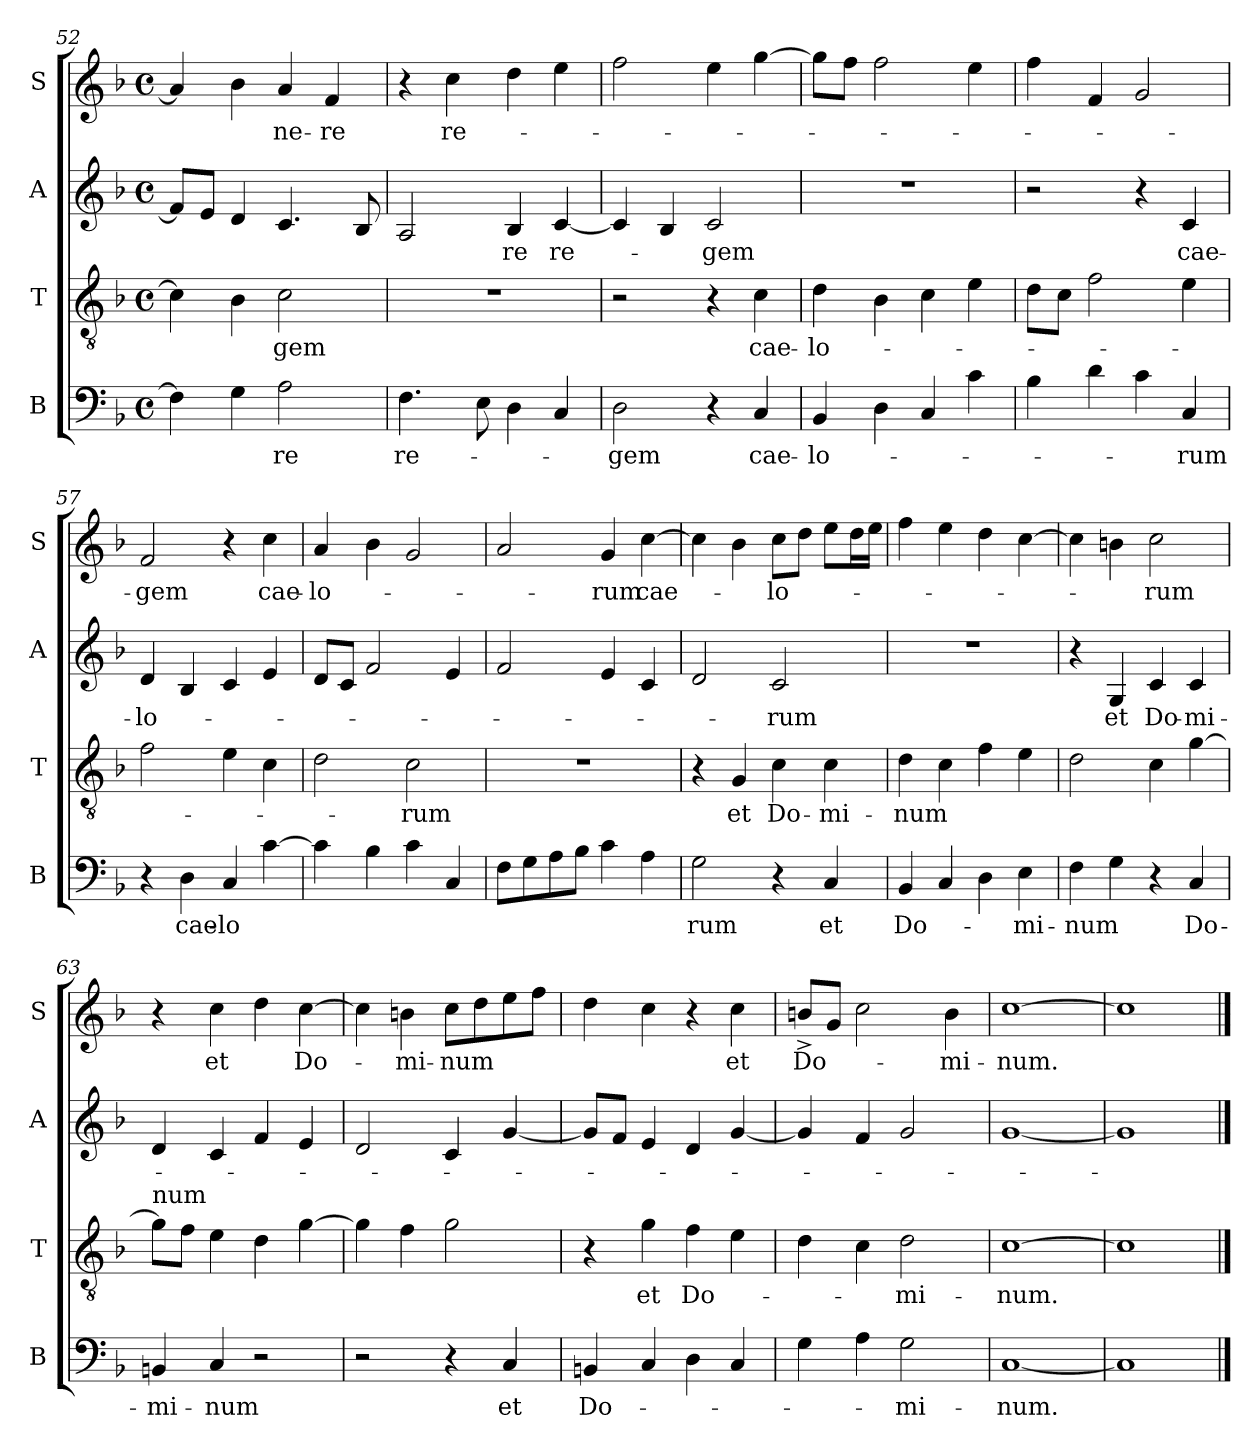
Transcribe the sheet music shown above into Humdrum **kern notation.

**kern	**text	**kern	**text	**kern	**text	**kern	**text
*part4	*part4	*part3	*part3	*part2	*part2	*part1	*part1
*staff4	*staff4	*staff3	*staff3	*staff2	*staff2	*staff1	*staff1
*I"B	*	*I"T	*	*I"A	*	*I"S	*
*I'B	*	*I'T	*	*I'A	*	*I'S	*
*clefF4	*	*clefGv2	*	*clefG2	*	*clefG2	*
*k[b-]	*	*k[b-]	*	*k[b-]	*	*k[b-]	*
*F:	*	*F:	*	*F:	*	*F:	*
*M4/4	*	*M4/4	*	*M4/4	*	*M4/4	*
*met(c)	*	*met(c)	*	*met(c)	*	*met(c)	*
=52	=52	=52	=52	=52	=52	=52	=52
4F\]	.	4c\]	.	8f/L]	.	4a/]	.
.	.	.	.	8e/J	.	.	.
4G\	.	4B-\	.	4d/	.	4b-\	.
!	!LO:LY:b	!	!LO:LY:b	!	!	!	!LO:LY:b
2A\	-re	2c\	-gem	4.c/	.	4a/	-ne-
!	!	!	!	!	!	!	!LO:LY:b
.	.	.	.	.	.	4f/	-re
.	.	.	.	8B-/	.	.	.
=53	=53	=53	=53	=53	=53	=53	=53
!	!LO:LY:b	!	!	!	!	!	!
4.F\	re-	1r	.	2A/	.	4r	.
!	!	!	!	!	!	!	!LO:LY:b
.	.	.	.	.	.	4cc\	re-
8E\	.	.	.	.	.	.	.
!	!	!	!	!	!LO:LY:b	!	!
4D\	.	.	.	4B-/	-re	4dd\	.
!	!	!	!	!	!LO:LY:b	!	!
4C/	.	.	.	[<4c/	re-	4ee\	.
=54	=54	=54	=54	=54	=54	=54	=54
!	!LO:LY:b	!	!	!	!	!	!
2D\	-gem	2r	.	4c/]	.	2ff\	.
.	.	.	.	4B-/	.	.	.
!	!	!	!	!	!LO:LY:b	!	!
4r	.	4r	.	2c/	-gem	4ee\	.
!	!LO:LY:b	!	!LO:LY:b	!	!	!	!
4C/	cae-	4c\	cae-	.	.	[>4gg\	.
=55	=55	=55	=55	=55	=55	=55	=55
!	!LO:LY:b	!	!LO:LY:b	!	!	!	!
4BB-/	-lo-	4d\	-lo-	1r	.	8gg\L]	.
.	.	.	.	.	.	8ff\J	.
4D\	.	4B-\	.	.	.	2ff\	.
4C/	.	4c\	.	.	.	.	.
4c\	.	4e\	.	.	.	4ee\	.
=56	=56	=56	=56	=56	=56	=56	=56
4B-\	.	8d\L	.	2r	.	4ff\	.
.	.	8c\J	.	.	.	.	.
4d\	.	2f\	.	.	.	4f/	.
4c\	.	.	.	4r	.	2g/	.
!	!LO:LY:b	!	!	!	!LO:LY:b	!	!
4C/	-rum	4e\	.	4c/	cae-	.	.
!!LO:LB:g=z
=57	=57	=57	=57	=57	=57	=57	=57
!	!	!	!	!	!LO:LY:b	!	!LO:LY:b
4r	.	2f\	.	4d/	-lo-	2f/	-gem
!	!LO:LY:b	!	!	!	!	!	!
4D\	cae-	.	.	4B-/	.	.	.
!	!LO:LY:b	!	!	!	!	!	!
4C/	-lo	4e\	.	4c/	.	4r	.
!	!	!	!	!	!	!	!LO:LY:b
[>4c\	.	4c\	.	4e/	.	4cc\	cae-
=58	=58	=58	=58	=58	=58	=58	=58
!	!	!	!	!	!	!	!LO:LY:b
4c\]	.	2d\	.	8d/L	.	4a/	-lo-
.	.	.	.	8c/J	.	.	.
4B-\	.	.	.	2f/	.	4b-\	.
!	!	!	!LO:LY:b	!	!	!	!
4c\	.	2c\	-rum	.	.	2g/	.
4C/	.	.	.	4e/	.	.	.
=59	=59	=59	=59	=59	=59	=59	=59
8F\L	.	1r	.	2f/	.	2a/	.
8G\	.	.	.	.	.	.	.
8A\	.	.	.	.	.	.	.
8B-\J	.	.	.	.	.	.	.
!	!	!	!	!	!	!	!LO:LY:b
4c\	.	.	.	4e/	.	4g/	-rum
!	!	!	!	!	!	!	!LO:LY:b
4A\	.	.	.	4c/	.	[>4cc\	cae-
=60	=60	=60	=60	=60	=60	=60	=60
!	!LO:LY:b	!	!	!	!	!	!
2G\	rum	4r	.	2d/	.	4cc\]	.
!	!	!	!LO:LY:b	!	!	!	!
.	.	4G/	et	.	.	4b-\	.
!	!	!	!LO:LY:b	!	!LO:LY:b	!	!LO:LY:b
4r	.	4c\	Do-	2c/	-rum	8cc\L	-lo-
.	.	.	.	.	.	8dd\J	.
!	!LO:LY:b	!	!LO:LY:b	!	!	!	!
4C/	et	4c\	-mi-	.	.	8ee\L	.
.	.	.	.	.	.	16dd\L	.
.	.	.	.	.	.	16ee\JJ	.
=61	=61	=61	=61	=61	=61	=61	=61
!	!LO:LY:b	!	!LO:LY:b	!	!	!	!
4BB-/	Do-	4d\	-num	1r	.	4ff\	.
4C/	.	4c\	.	.	.	4ee\	.
4D\	.	4f\	.	.	.	4dd\	.
!	!LO:LY:b	!	!	!	!	!	!
4E\	-mi-	4e\	.	.	.	[>4cc\	.
=62	=62	=62	=62	=62	=62	=62	=62
!	!LO:LY:b	!	!	!	!	!	!
4F\	-num	2d\	.	4r	.	4cc\]	.
!	!	!	!	!	!LO:LY:b	!	!
4G\	.	.	.	4G/	et	4b\	.
!	!	!	!	!	!LO:LY:b	!	!LO:LY:b
4r	.	4c\	.	4c/	Do-	2cc\	-rum
!	!LO:LY:b	!	!	!	!LO:LY:b:rj	!	!
4C/	Do-	[<4g\	.	4c/	-mi-	.	.
!!LO:LB:g=z
=63	=63	=63	=63	=63	=63	=63	=63
!	!	!LO:TX:a:t=num	!	!	!	!	!
!	!LO:LY:b	!	!	!	!	!	!
4BB/	-mi-	8g\L]	.	4d/	.	4r	.
.	.	8f\J	.	.	.	.	.
!	!LO:LY:b	!	!	!	!	!	!LO:LY:b
4C/	-num	4e\	.	4c/	.	4cc\	et
2r	.	4d\	.	4f/	.	4dd\	.
!	!	!	!	!	!	!	!LO:LY:b
.	.	[>4g\	.	4e/	.	[>4cc\	Do-
=64	=64	=64	=64	=64	=64	=64	=64
2r	.	4g\]	.	2d/	.	4cc\]	.
!	!	!	!	!	!	!	!LO:LY:b
.	.	4f\	.	.	.	4b\	-mi-
!	!	!	!	!	!	!	!LO:LY:b
4r	.	2g\	.	4c/	.	8cc\L	-num
.	.	.	.	.	.	8dd\	.
!	!LO:LY:b	!	!	!	!	!	!
4C/	et	.	.	[<4g/	.	8ee\	.
.	.	.	.	.	.	8ff\J	.
=65	=65	=65	=65	=65	=65	=65	=65
!	!LO:LY:b	!	!	!	!	!	!
4BB/	Do-	4r	.	8g/L]	.	4dd\	.
.	.	.	.	8f/J	.	.	.
!	!	!	!LO:LY:b	!	!	!	!
4C/	.	4g\	et	4e/	.	4cc\	.
!	!	!	!LO:LY:b	!	!	!	!
4D\	.	4f\	Do-	4d/	.	4r	.
!	!	!	!	!	!	!	!LO:LY:b
4C/	.	4e\	.	[<4g/	.	4cc\	et
=66	=66	=66	=66	=66	=66	=66	=66
!	!	!	!	!	!	!	!LO:LY:b
4G\	.	4d\	.	4g/]	.	8b^</L	Do-
.	.	.	.	.	.	8g/J	.
4A\	.	4c\	.	4f/	.	2cc\	.
!	!LO:LY:b	!	!LO:LY:b	!	!	!	!
2G\	-mi-	2d\	-mi-	2g/	.	.	.
!	!	!	!	!	!	!	!LO:LY:b
.	.	.	.	.	.	4b\	-mi-
=67	=67	=67	=67	=67	=67	=67	=67
!	!LO:LY:b	!	!LO:LY:b	!	!	!	!LO:LY:b
[<1C	-num.	[>1c	-num.	[<1g	.	[>1cc	-num.
=68	=68	=68	=68	=68	=68	=68	=68
1C]	.	1c]	.	1g]	.	1cc]	.
==	==	==	==	==	==	==	==
*-	*-	*-	*-	*-	*-	*-	*-
